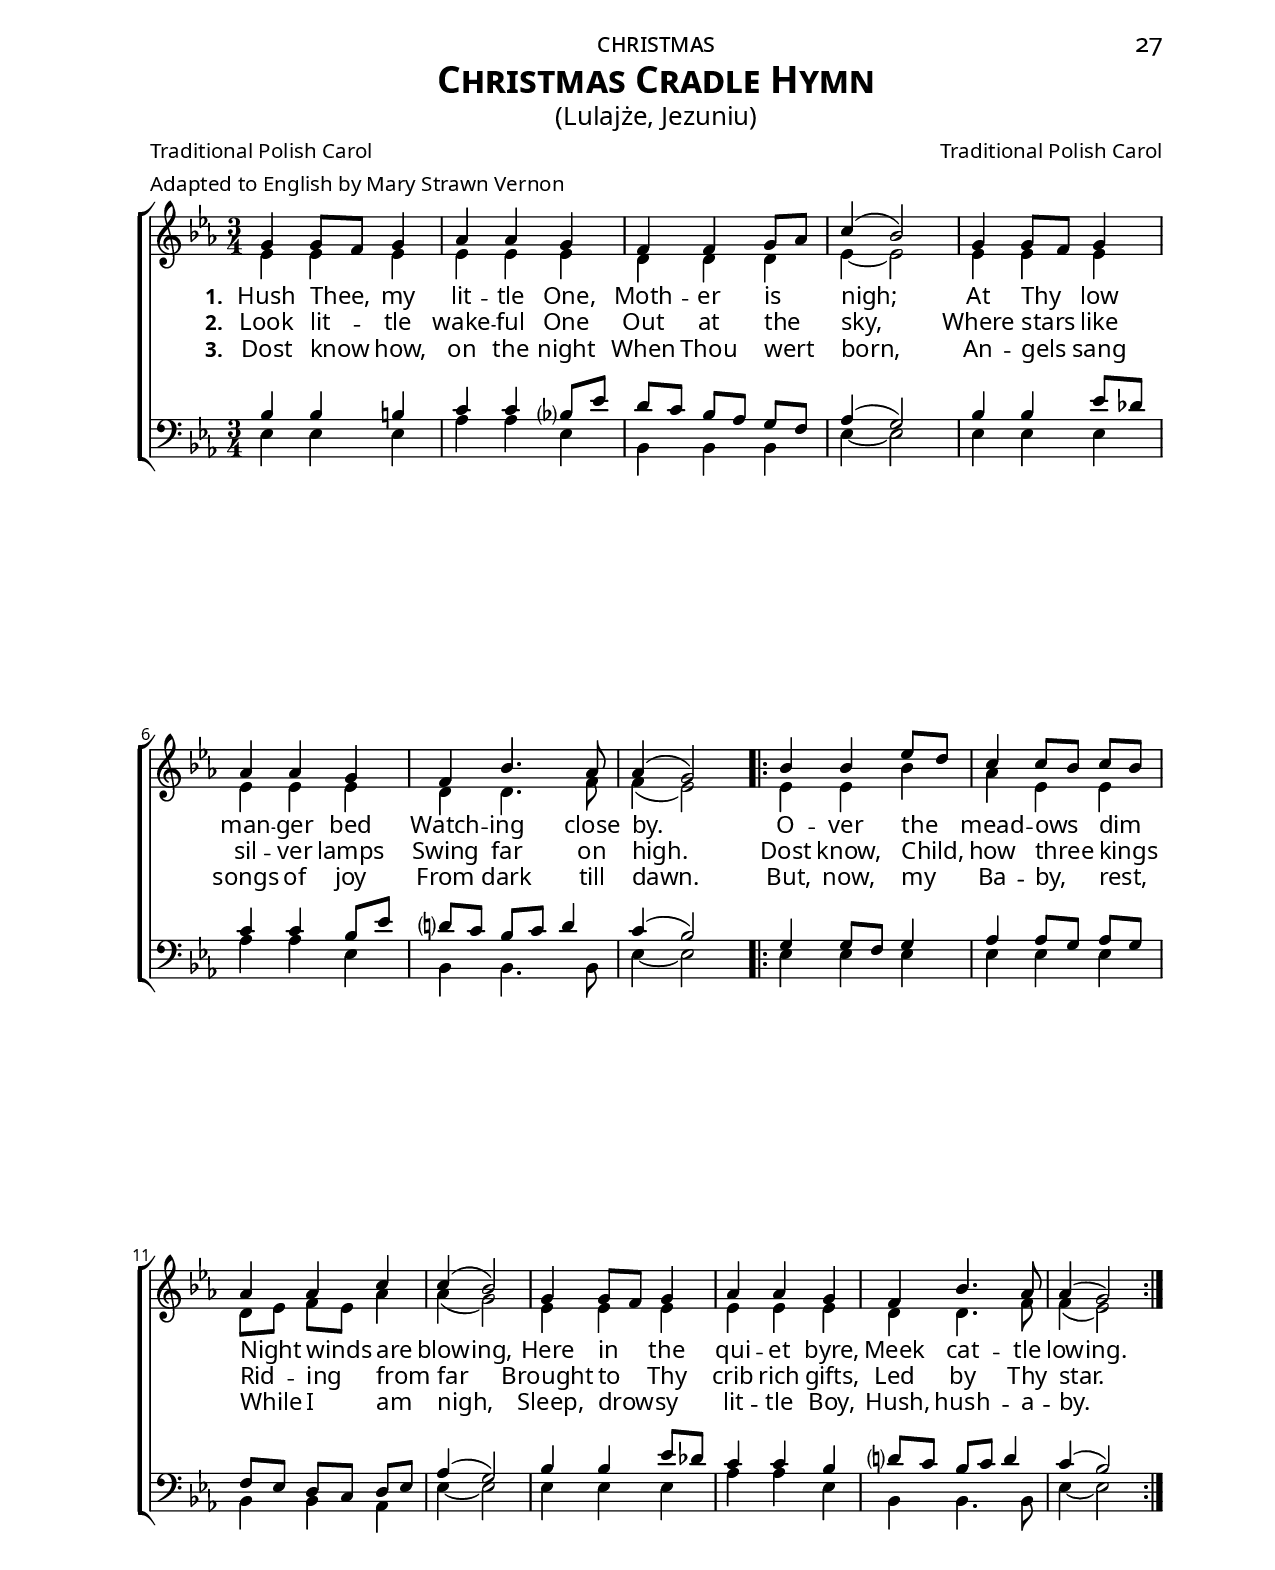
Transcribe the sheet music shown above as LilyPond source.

\version "2.14.2"
\include "util.ly"
\header {
  title = \markup{\override #'(font-name . "Garamond Premier Pro Semibold"){ \abs-fontsize #18 \smallCapsOldStyle"Christmas Cradle Hymn"}}
  subtitle = \markup{\override #'(font-name . "Garamond Premier Pro"){ \abs-fontsize #12.5 "(Lulajże, Jezuniu)"}}
  poet = \markup\oldStyleNum"Traditional Polish Carol"
  meter = \markup\oldStyleNum"Adapted to English by Mary Strawn Vernon"
  composer = \markup\oldStyleNum"Traditional Polish Carol"
  % arranger = \markup\oldStyleNum"Arranged by Edith M. G. Reed (1885–1933)"
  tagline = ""
}
\paper {
  %print-all-headers = ##t
  paper-height = 11\in
  paper-width = 8.5\in
  indent = 0\in
  %system-system-spacing = #'((basic-distance . 10) (padding . 0))
  %system-system-spacing =
  %  #'((basic-distance . 0)
  %     (minimum-distance . 0)
  %     (padding . -0.35)
  %     (stretchability . 100))
  ragged-last-bottom = ##f
  ragged-bottom = ##f
  two-sided = ##t
  inner-margin = 1\in
  outer-margin = 0.75\in
  top-margin = 0.26\in
  bottom-margin = 0.25\in
  first-page-number = #027
  print-first-page-number = ##t
  headerLine = \markup{\override #'(font-name . "Garamond Premier Pro") \smallCapsOldStyle"christmas"}
  oddHeaderMarkup = \markup\fill-line{
     \override #'(font-name . "Garamond Premier Pro")\abs-fontsize #12.5
     \combine 
        \fill-line{"" \on-the-fly #print-page-number-check-first
        \oldStylePageNum""
        }
        \fill-line{\headerLine}
  }
  evenHeaderMarkup = \markup {
     \override #'(font-name . "Garamond Premier Pro")\abs-fontsize #12.5
     \combine
        \on-the-fly #print-page-number-check-first
        \oldStylePageNum""
        \fill-line{\headerLine}
  }
}
#(set-global-staff-size 18) \paper{ #(define fonts (make-pango-font-tree "Garamond Premier Pro" "Garamond Premier Pro" "Garamond Premier Pro" (/ 18 20))) }
global = {
  \key ees \major
  \time 3/4
  \autoBeamOff
}

sopMusic = \relative c' {
  g'4 g8[ f] g4 |
  aes aes g |
  f f g8[ aes] |
  c4( bes2) |
  g4 g8[ f] g4 |
  
  aes aes g |
  f bes4. aes8 |
  aes4( g2) |
  \repeat volta 2 {
    bes4 bes ees8[ d] |
    c4 c8[ bes] c[ bes] |

    aes4 aes c |
    c( bes2) |
    g4 g8[ f] g4 |
    aes aes g |
    f bes4. aes8 |
    aes4( g2)
  }
}
sopWords = \lyricmode {
  
}

altoMusic = \relative c' {
  ees4 ees ees |
  ees ees ees |
  d d d |
  ees~ ees2 |

  ees4 ees ees |
  ees ees ees |
  d d4. f8 |
  f4( ees2) |

  \repeat volta 2 {
    ees4 ees bes' |
    aes ees ees |
    d8[ ees] f[ ees] aes4 |
    aes( g2) |

    ees4 ees ees |
    ees ees ees |
    d d4. f8 |
    f4( ees2) |
  }
}
altoWords = \lyricmode {
  \set stanza = "1. "

  Hush Thee, my lit -- tle One,
  Moth -- er is nigh;
  At Thy low man -- ger bed
  Watch -- ing close by.
  O -- ver the mead -- ows dim
\set ignoreMelismata = ##t
   \once \override LyricText.self-alignment-X = #LEFT Night
   \once \override LyricText.self-alignment-X = #LEFT winds 
   \once \override LyricText.self-alignment-X = #LEFT are blow -- ing,
\unset ignoreMelismata
  Here in the qui -- et byre,
\set ignoreMelismata = ##t
  Meek cat -- tle low -- ing.
}
altoWordsII = \lyricmode {
%\markup\italic
  \set stanza = "2. "

  Look lit -- tle wake -- ful One
  Out at the sky,
  Where stars like sil -- ver lamps
  Swing far on high.
  Dost know, Child, how three kings
  \once \override LyricText.self-alignment-X = #LEFT Rid --
  \once \override LyricText.self-alignment-X = #LEFT ing
  \once \override LyricText.self-alignment-X = #LEFT from far
  Brought to Thy crib rich gifts,
  Led by Thy star.
}
altoWordsIII = \lyricmode {
  \set stanza = "3. "

  Dost know how, on the night
  When Thou wert born,
  An -- gels sang songs of joy
  From dark till dawn.
  But, now, my Ba -- by, rest,
  \once \override LyricText.self-alignment-X = #LEFT While
  \once \override LyricText.self-alignment-X = #LEFT I
  \once \override LyricText.self-alignment-X = #LEFT am nigh,
  Sleep, drow -- sy lit -- tle Boy,
  Hush, hush -- a -- by.
}
altoWordsIV = \lyricmode {
  \set stanza = "4. "
  \set ignoreMelismata = ##t
}
altoWordsV = \lyricmode {
  \set stanza = "5. "
  \set ignoreMelismata = ##t
}
altoWordsVI = \lyricmode {
  \set stanza = "6. "
  \set ignoreMelismata = ##t
}
tenorMusic = \relative c' {
  bes4 bes b |
  c c bes?8[ ees] |
  d[ c] bes[ aes] g[ f] |
  aes4( g2) |

  bes4 bes ees8[ des] |
  c4 c bes8[ ees] |
  d?[ c] bes[ c] d4 |
  c( bes2) |

  \repeat volta 2 {
    g4 g8[ f] g4 |
    aes aes8[ g] aes[ g] |
    f[ ees] d[ c] d[ ees] |
    aes4( g2) |

    bes4 bes ees8[ des] |
    c4 c bes |
    d?8[ c] bes[ c] d4 |
    c( bes2) |
  }
}
tenorWords = \lyricmode {

}

bassMusic = \relative c {
  ees4 ees ees |
  aes aes ees |
  bes bes bes |
  ees~ ees2 |

  ees4 ees ees |
  aes aes ees |
  bes bes4. bes8 |
  ees4~ ees2 |

  \repeat volta 2 {
    ees4 ees ees |
    ees ees ees |
    bes bes aes |
    ees'~ ees2 |
    
    ees4 ees ees |
    aes aes ees |
    bes bes4. bes8 |
    ees4~ ees2 |
  }
}
bassWords = \lyricmode {

}

pianoRH = \relative c' {
  
}
pianoLH = \relative c' {
  
}

\score {
  <<
   \new ChoirStaff <<
    \new Staff = women <<
      \new Voice = "sopranos" { \voiceOne << \global \sopMusic >> }
      \new Voice = "altos" { \voiceTwo << \global \altoMusic >> }
    >>
    \new Lyrics \with { alignAboveContext = #"women" \override VerticalAxisGroup #'nonstaff-relatedstaff-spacing = #'((basic-distance . 1))} \lyricsto "sopranos" \sopWords
   \new Staff = men <<
      \clef bass
      \new Voice = "tenors" { \voiceOne << \global \tenorMusic >> }
      \new Voice = "basses" { \voiceTwo << \global \bassMusic >> }
    >>
    \new Lyrics = "altosVI"  \with { alignBelowContext = #"women" } \lyricsto "sopranos" \altoWordsVI
    \new Lyrics = "altosV"  \with { alignBelowContext = #"women" } \lyricsto "sopranos" \altoWordsV
    \new Lyrics = "altosIV"  \with { alignBelowContext = #"women" } \lyricsto "sopranos" \altoWordsIV
    \new Lyrics = "altosIII"  \with { alignBelowContext = #"women" } \lyricsto "sopranos" \altoWordsIII
    \new Lyrics = "altosII"  \with { alignBelowContext = #"women" } \lyricsto "sopranos" \altoWordsII
    \new Lyrics = "altos"  \with { alignBelowContext = #"women" } \lyricsto "sopranos" \altoWords
    \new Lyrics \with { alignAboveContext = #"men" \override VerticalAxisGroup #'nonstaff-relatedstaff-spacing = #'((basic-distance . 1)) } \lyricsto "tenors" \tenorWords
    \new Lyrics \with { alignBelowContext = #"men" \override VerticalAxisGroup #'nonstaff-relatedstaff-spacing = #'((basic-distance . 1)) } \lyricsto "basses" \bassWords
  >>
%    \new PianoStaff << \new Staff { \new Voice { \pianoRH } } \new Staff { \clef "bass" \pianoLH } >>
  >>
  \layout {
  \context {
    \Lyrics
    \override LyricText #'font-size = #1.3
  }
    \context {
      \Score
      %\override SpacingSpanner #'base-shortest-duration = #(ly:make-moment 1 8)
      %\override SpacingSpanner #'common-shortest-duration = #(ly:make-moment 1 4)
    }
    \context {
      % Remove all empty staves
      % \Staff \RemoveEmptyStaves \override VerticalAxisGroup #'remove-first = ##t
    }
    \context {
      \Lyrics
      \override LyricText #'X-offset = #center-on-word
    }
  }
}

